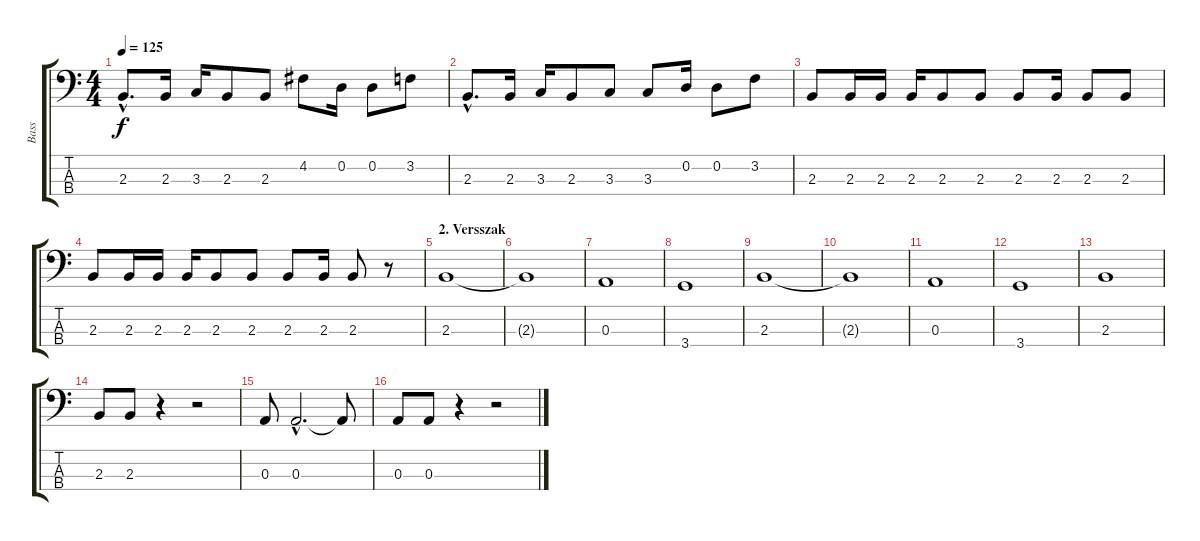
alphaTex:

\track ("Bass" "Bass") {instrument electricbasspick}
\staff {score tabs}
\tuning (G2 D2 A1 E1) {hide}
\ts (4 4)
\tempo 125
\clef f4
\ks c
2.3{hac}.8{d dy f} 2.3.16 3.3.16 2.3.8 2.3.8 4.2.8 0.2.16 0.2.8 3.2.8 |
2.3{hac}.8{d} 2.3.16 3.3.16 2.3.8 3.3.8 3.3.8 0.2.16 0.2.8 3.2.8 |
2.3.8 2.3.16 2.3.16 2.3.16 2.3.8 2.3.8 2.3.8 2.3.16 2.3.8 2.3.8 |
2.3.8 2.3.16 2.3.16 2.3.16 2.3.8 2.3.8 2.3.8 2.3.16 2.3.8 r.8 |
\section ("" "2. Versszak")
2.3.1 |
2.3{t}.1 |
0.3.1 |
3.4.1 |
2.3.1 |
2.3{t}.1 |
0.3.1 |
3.4.1 |
2.3.1 |
2.3.8 2.3.8 r.4 r.2 |
0.3.8 0.3{hac}.2{d} 0.3{t}.8 |
0.3.8 0.3.8 r.4 r.2
